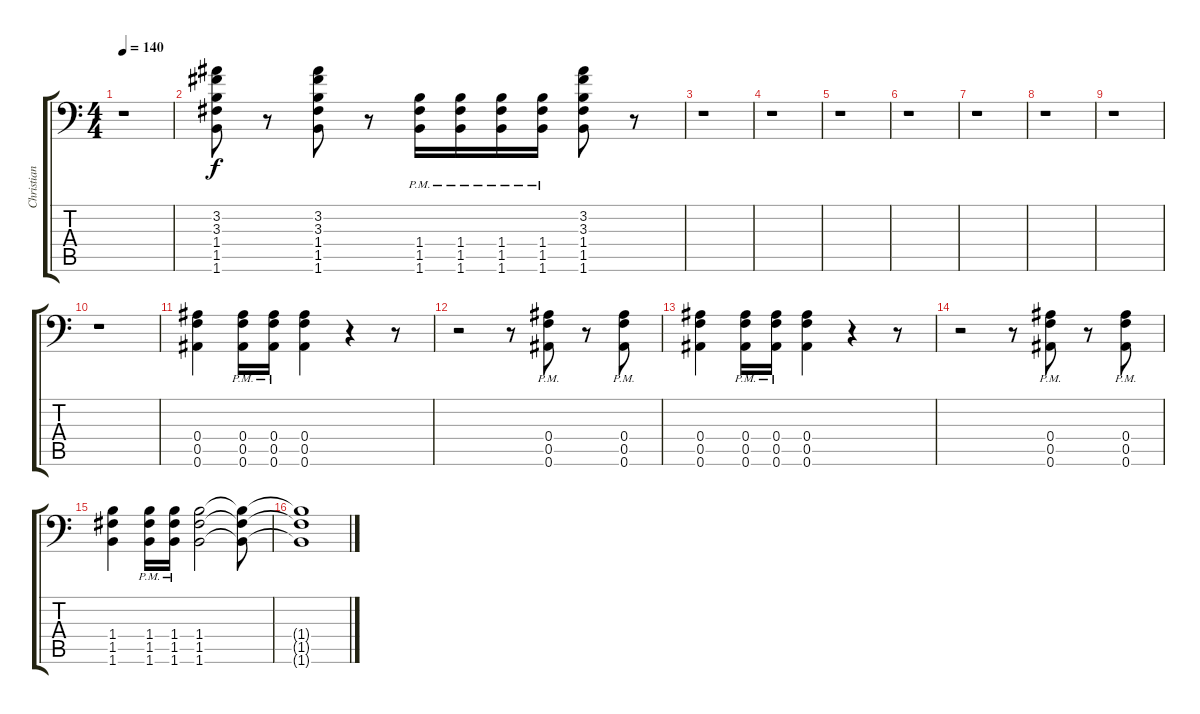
\track ("Christian" "Christian") {instrument distortionguitar}
\staff {score tabs}
\tuning (C4 G3 Eb3 Bb2 F2 Bb1) {hide}
\ts (4 4)
\tempo 140
\clef f4
\ks c
r.1{dy f} |
(3.2 3.3 1.4 1.5 1.6).8 r.8 (3.2 3.3 1.4 1.5 1.6).8 r.8 (1.4{pm} 1.5{pm} 1.6{pm}).16 (1.4{pm} 1.5{pm} 1.6{pm}).16 (1.4{pm} 1.5{pm} 1.6{pm}).16 (1.4{pm} 1.5{pm} 1.6{pm}).16 (3.2 3.3 1.4 1.5 1.6).8 r.8 |
r.1 |
r.1 |
r.1 |
r.1 |
r.1 |
r.1 |
r.1 |
r.1 |
(0.4 0.5 0.6).4 (0.4{pm} 0.5{pm} 0.6{pm}).16 (0.4{pm} 0.5{pm} 0.6{pm}).16 (0.4 0.5 0.6).4 r.4 r.8 |
r.2 r.8 (0.4{pm} 0.5 0.6).8 r.8 (0.4{pm} 0.5 0.6).8 |
(0.4 0.5 0.6).4 (0.4{pm} 0.5{pm} 0.6{pm}).16 (0.4{pm} 0.5{pm} 0.6{pm}).16 (0.4 0.5 0.6).4 r.4 r.8 |
r.2 r.8 (0.4{pm} 0.5 0.6).8 r.8 (0.4{pm} 0.5 0.6).8 |
(1.4 1.5 1.6).4 (1.4{pm} 1.5{pm} 1.6{pm}).16 (1.4{pm} 1.5{pm} 1.6{pm}).16 (1.4 1.5 1.6).2 (1.4{t} 1.5{t} 1.6{t}).8 |
(1.4{t} 1.5{t} 1.6{t}).1
